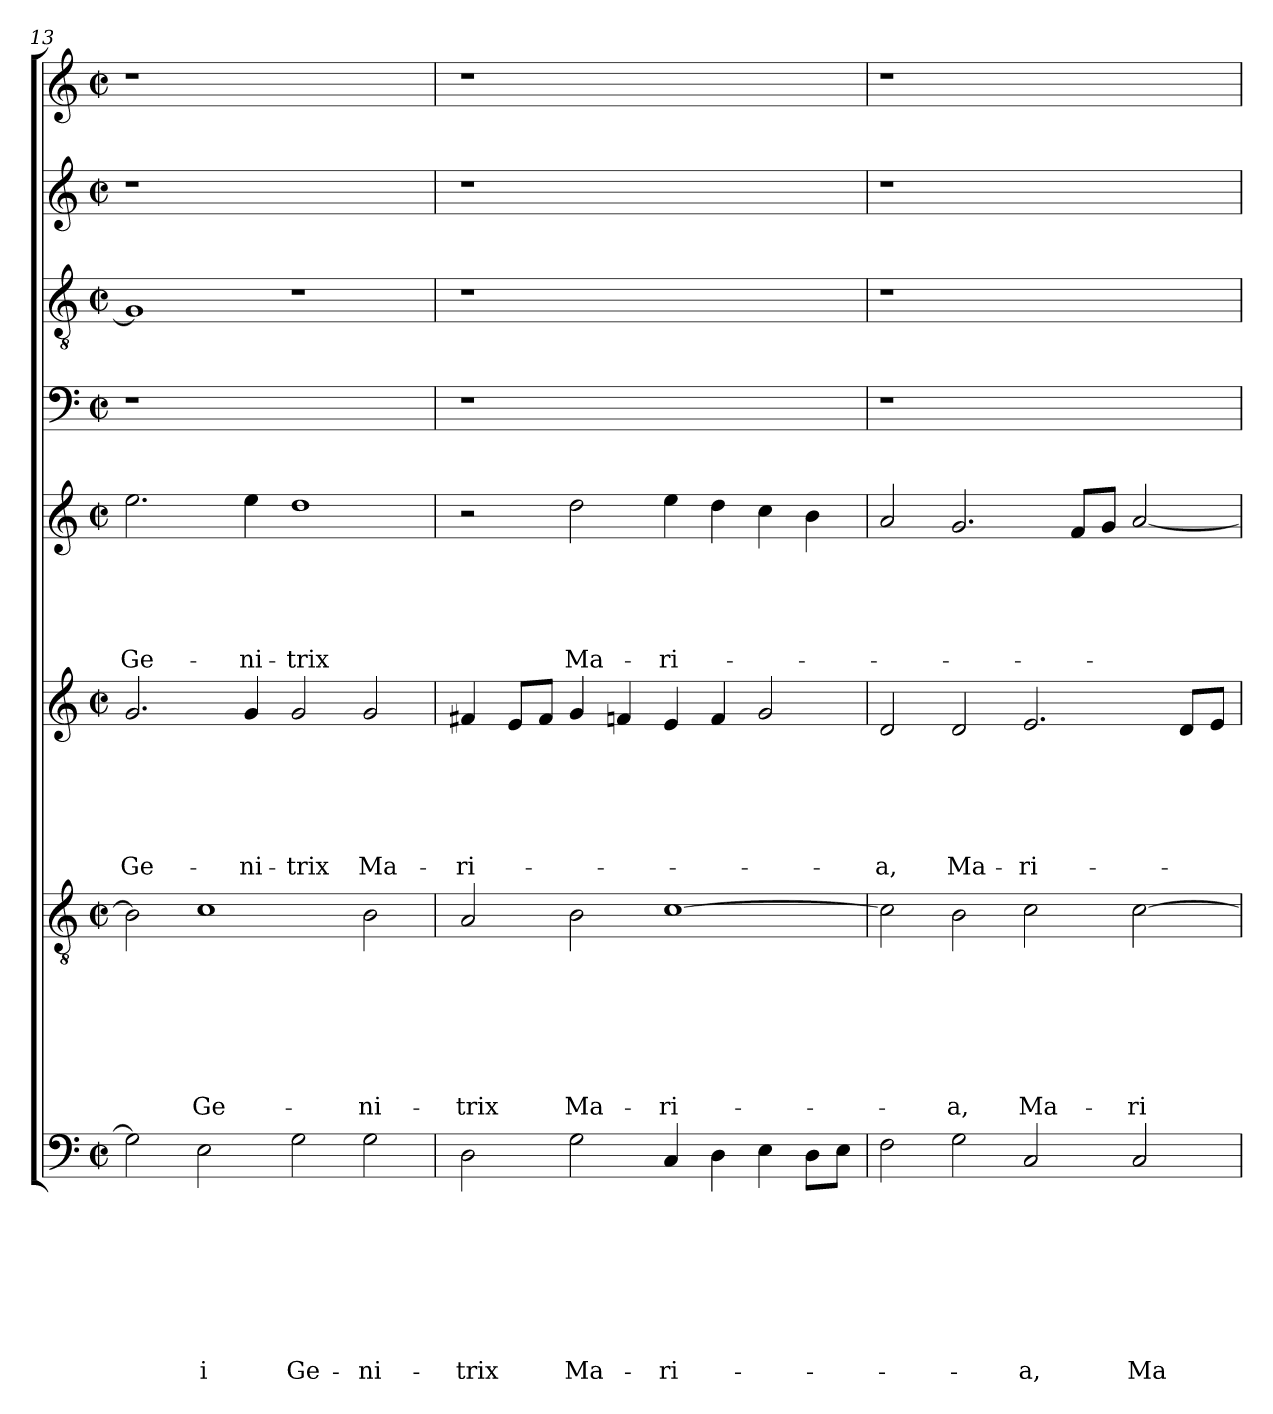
**kern	**text	**text	**text	**text	**text	**text	**text	**text	**kern	**text	**text	**text	**text	**text	**text	**text	**kern	**text	**text	**text	**text	**text	**text	**kern	**text	**text	**text	**text	**text	**kern	**kern	**kern	**kern
*part8	*part8	*part8	*part8	*part8	*part8	*part8	*part8	*part8	*part7	*part7	*part7	*part7	*part7	*part7	*part7	*part7	*part6	*part6	*part6	*part6	*part6	*part6	*part6	*part5	*part5	*part5	*part5	*part5	*part5	*part4	*part3	*part2	*part1
*staff8	*staff8	*staff8	*staff8	*staff8	*staff8	*staff8	*staff8	*staff8	*staff7	*staff7	*staff7	*staff7	*staff7	*staff7	*staff7	*staff7	*staff6	*staff6	*staff6	*staff6	*staff6	*staff6	*staff6	*staff5	*staff5	*staff5	*staff5	*staff5	*staff5	*staff4	*staff3	*staff2	*staff1
*clefF4	*	*	*	*	*	*	*	*	*clefGv2	*	*	*	*	*	*	*	*clefG2	*	*	*	*	*	*	*clefG2	*	*	*	*	*	*clefF4	*clefGv2	*clefG2	*clefG2
*k[]	*	*	*	*	*	*	*	*	*k[]	*	*	*	*	*	*	*	*k[]	*	*	*	*	*	*	*k[]	*	*	*	*	*	*k[]	*k[]	*k[]	*k[]
*C:	*	*	*	*	*	*	*	*	*C:	*	*	*	*	*	*	*	*C:	*	*	*	*	*	*	*C:	*	*	*	*	*	*C:	*C:	*C:	*C:
*M2/2	*	*	*	*	*	*	*	*	*M2/2	*	*	*	*	*	*	*	*M2/2	*	*	*	*	*	*	*M2/2	*	*	*	*	*	*M2/2	*M2/2	*M2/2	*M2/2
*met(c|)	*	*	*	*	*	*	*	*	*met(c|)	*	*	*	*	*	*	*	*met(c|)	*	*	*	*	*	*	*met(c|)	*	*	*	*	*	*met(c|)	*met(c|)	*met(c|)	*met(c|)
=13	=13	=13	=13	=13	=13	=13	=13	=13	=13	=13	=13	=13	=13	=13	=13	=13	=13	=13	=13	=13	=13	=13	=13	=13	=13	=13	=13	=13	=13	=13	=13	=13	=13
2G\]	.	.	.	.	.	.	.	.	2B\]	.	.	.	.	.	.	.	2.g/	.	.	.	.	.	Ge-	2.ee\	.	.	.	.	Ge-	1r	1G]	1r	1r
2E\	.	.	.	.	.	.	.	-i	1c	.	.	.	.	.	.	Ge-	.	.	.	.	.	.	.	.	.	.	.	.	.	.	.	.	.
.	.	.	.	.	.	.	.	.	.	.	.	.	.	.	.	.	4g/	.	.	.	.	.	-ni-	4ee\	.	.	.	.	-ni-	.	.	.	.
2G\	.	.	.	.	.	.	.	Ge-	.	.	.	.	.	.	.	.	2g/	.	.	.	.	.	-trix	1dd	.	.	.	.	-trix	1ryy	1r	1ryy	1ryy
2G\	.	.	.	.	.	.	.	-ni-	2B\	.	.	.	.	.	.	-ni-	2g/	.	.	.	.	.	Ma-	.	.	.	.	.	.	.	.	.	.
=14	=14	=14	=14	=14	=14	=14	=14	=14	=14	=14	=14	=14	=14	=14	=14	=14	=14	=14	=14	=14	=14	=14	=14	=14	=14	=14	=14	=14	=14	=14	=14	=14	=14
2D\	.	.	.	.	.	.	.	-trix	2A/	.	.	.	.	.	.	-trix	4f#X/	.	.	.	.	.	-ri-	2r	.	.	.	.	.	1r	1r	1r	1r
.	.	.	.	.	.	.	.	.	.	.	.	.	.	.	.	.	8e/L	.	.	.	.	.	.	.	.	.	.	.	.	.	.	.	.
.	.	.	.	.	.	.	.	.	.	.	.	.	.	.	.	.	8f#/J	.	.	.	.	.	.	.	.	.	.	.	.	.	.	.	.
2G\	.	.	.	.	.	.	.	Ma-	2B\	.	.	.	.	.	.	Ma-	4g/	.	.	.	.	.	.	2dd\	.	.	.	.	Ma-	.	.	.	.
.	.	.	.	.	.	.	.	.	.	.	.	.	.	.	.	.	4fn/	.	.	.	.	.	.	.	.	.	.	.	.	.	.	.	.
4C/	.	.	.	.	.	.	.	-ri-	[1c	.	.	.	.	.	.	-ri-	4e/	.	.	.	.	.	.	4ee\	.	.	.	.	-ri-	1ryy	1ryy	1ryy	1ryy
4D\	.	.	.	.	.	.	.	.	.	.	.	.	.	.	.	.	4f/	.	.	.	.	.	.	4dd\	.	.	.	.	.	.	.	.	.
4E\	.	.	.	.	.	.	.	.	.	.	.	.	.	.	.	.	2g/	.	.	.	.	.	.	4cc\	.	.	.	.	.	.	.	.	.
8D\L	.	.	.	.	.	.	.	.	.	.	.	.	.	.	.	.	.	.	.	.	.	.	.	4b\	.	.	.	.	.	.	.	.	.
8E\J	.	.	.	.	.	.	.	.	.	.	.	.	.	.	.	.	.	.	.	.	.	.	.	.	.	.	.	.	.	.	.	.	.
=15	=15	=15	=15	=15	=15	=15	=15	=15	=15	=15	=15	=15	=15	=15	=15	=15	=15	=15	=15	=15	=15	=15	=15	=15	=15	=15	=15	=15	=15	=15	=15	=15	=15
2F\	.	.	.	.	.	.	.	.	2c\]	.	.	.	.	.	.	.	2d/	.	.	.	.	.	-a,	2a/	.	.	.	.	.	1r	1r	1r	1r
2G\	.	.	.	.	.	.	.	.	2B\	.	.	.	.	.	.	-a,	2d/	.	.	.	.	.	Ma-	2.g/	.	.	.	.	.	.	.	.	.
2C/	.	.	.	.	.	.	.	-a,	2c\	.	.	.	.	.	.	Ma-	2.e/	.	.	.	.	.	-ri-	.	.	.	.	.	.	1ryy	1ryy	1ryy	1ryy
.	.	.	.	.	.	.	.	.	.	.	.	.	.	.	.	.	.	.	.	.	.	.	.	8f/L	.	.	.	.	.	.	.	.	.
.	.	.	.	.	.	.	.	.	.	.	.	.	.	.	.	.	.	.	.	.	.	.	.	8g/J	.	.	.	.	.	.	.	.	.
2C/	.	.	.	.	.	.	.	Ma-	[2c\	.	.	.	.	.	.	-ri-	.	.	.	.	.	.	.	[2a/	.	.	.	.	.	.	.	.	.
.	.	.	.	.	.	.	.	.	.	.	.	.	.	.	.	.	8d/L	.	.	.	.	.	.	.	.	.	.	.	.	.	.	.	.
.	.	.	.	.	.	.	.	.	.	.	.	.	.	.	.	.	8e/J	.	.	.	.	.	.	.	.	.	.	.	.	.	.	.	.
=	=	=	=	=	=	=	=	=	=	=	=	=	=	=	=	=	=	=	=	=	=	=	=	=	=	=	=	=	=	=	=	=	=
*-	*-	*-	*-	*-	*-	*-	*-	*-	*-	*-	*-	*-	*-	*-	*-	*-	*-	*-	*-	*-	*-	*-	*-	*-	*-	*-	*-	*-	*-	*-	*-	*-	*-
